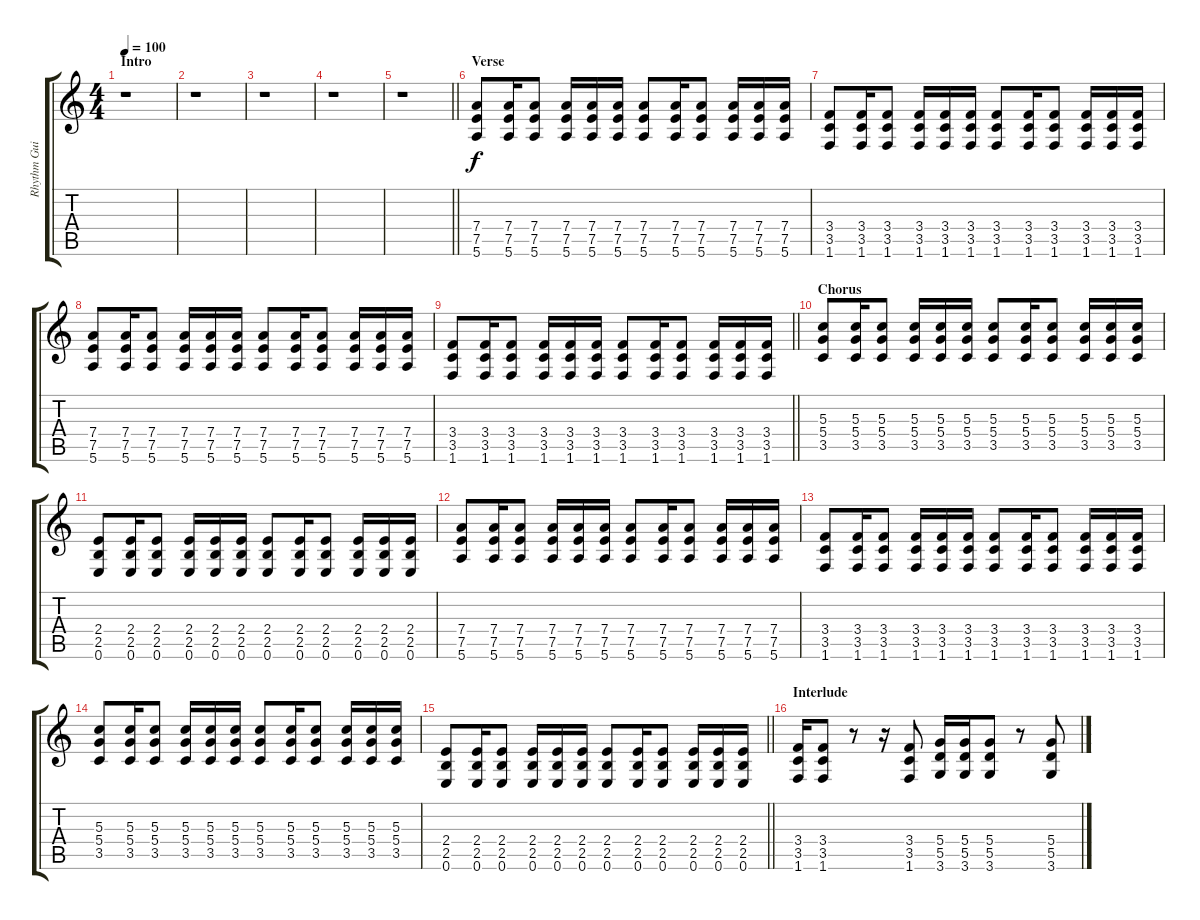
\track ("Rhythm Guitar" "Rhythm Gui") {instrument overdrivenguitar}
\staff {score tabs}
\tuning (E4 B3 G3 D3 A2 E2) {hide}
\ts (4 4)
\section ("" "Intro")
\tempo 100
\clef g2
\ks c
r.1{dy f instrument overdrivenguitar} |
r.1 |
r.1 |
r.1 |
\barLineRight lightlight
r.1 |
\section ("" "Verse")
(7.4 7.5 5.6).8 (7.4 7.5 5.6).16 (7.4 7.5 5.6).8 (7.4 7.5 5.6).16 (7.4 7.5 5.6).16 (7.4 7.5 5.6).16 (7.4 7.5 5.6).8 (7.4 7.5 5.6).16 (7.4 7.5 5.6).8 (7.4 7.5 5.6).16 (7.4 7.5 5.6).16 (7.4 7.5 5.6).16 |
(3.4 3.5 1.6).8 (3.4 3.5 1.6).16 (3.4 3.5 1.6).8 (3.4 3.5 1.6).16 (3.4 3.5 1.6).16 (3.4 3.5 1.6).16 (3.4 3.5 1.6).8 (3.4 3.5 1.6).16 (3.4 3.5 1.6).8 (3.4 3.5 1.6).16 (3.4 3.5 1.6).16 (3.4 3.5 1.6).16 |
(7.4 7.5 5.6).8 (7.4 7.5 5.6).16 (7.4 7.5 5.6).8 (7.4 7.5 5.6).16 (7.4 7.5 5.6).16 (7.4 7.5 5.6).16 (7.4 7.5 5.6).8 (7.4 7.5 5.6).16 (7.4 7.5 5.6).8 (7.4 7.5 5.6).16 (7.4 7.5 5.6).16 (7.4 7.5 5.6).16 |
\barLineRight lightlight
(3.4 3.5 1.6).8 (3.4 3.5 1.6).16 (3.4 3.5 1.6).8 (3.4 3.5 1.6).16 (3.4 3.5 1.6).16 (3.4 3.5 1.6).16 (3.4 3.5 1.6).8 (3.4 3.5 1.6).16 (3.4 3.5 1.6).8 (3.4 3.5 1.6).16 (3.4 3.5 1.6).16 (3.4 3.5 1.6).16 |
\section ("" "Chorus")
(5.3 5.4 3.5).8 (5.3 5.4 3.5).16 (5.3 5.4 3.5).8 (5.3 5.4 3.5).16 (5.3 5.4 3.5).16 (5.3 5.4 3.5).16 (5.3 5.4 3.5).8 (5.3 5.4 3.5).16 (5.3 5.4 3.5).8 (5.3 5.4 3.5).16 (5.3 5.4 3.5).16 (5.3 5.4 3.5).16 |
(2.4 2.5 0.6).8 (2.4 2.5 0.6).16 (2.4 2.5 0.6).8 (2.4 2.5 0.6).16 (2.4 2.5 0.6).16 (2.4 2.5 0.6).16 (2.4 2.5 0.6).8 (2.4 2.5 0.6).16 (2.4 2.5 0.6).8 (2.4 2.5 0.6).16 (2.4 2.5 0.6).16 (2.4 2.5 0.6).16 |
(7.4 7.5 5.6).8 (7.4 7.5 5.6).16 (7.4 7.5 5.6).8 (7.4 7.5 5.6).16 (7.4 7.5 5.6).16 (7.4 7.5 5.6).16 (7.4 7.5 5.6).8 (7.4 7.5 5.6).16 (7.4 7.5 5.6).8 (7.4 7.5 5.6).16 (7.4 7.5 5.6).16 (7.4 7.5 5.6).16 |
(3.4 3.5 1.6).8 (3.4 3.5 1.6).16 (3.4 3.5 1.6).8 (3.4 3.5 1.6).16 (3.4 3.5 1.6).16 (3.4 3.5 1.6).16 (3.4 3.5 1.6).8 (3.4 3.5 1.6).16 (3.4 3.5 1.6).8 (3.4 3.5 1.6).16 (3.4 3.5 1.6).16 (3.4 3.5 1.6).16 |
(5.3 5.4 3.5).8 (5.3 5.4 3.5).16 (5.3 5.4 3.5).8 (5.3 5.4 3.5).16 (5.3 5.4 3.5).16 (5.3 5.4 3.5).16 (5.3 5.4 3.5).8 (5.3 5.4 3.5).16 (5.3 5.4 3.5).8 (5.3 5.4 3.5).16 (5.3 5.4 3.5).16 (5.3 5.4 3.5).16 |
\barLineRight lightlight
(2.4 2.5 0.6).8 (2.4 2.5 0.6).16 (2.4 2.5 0.6).8 (2.4 2.5 0.6).16 (2.4 2.5 0.6).16 (2.4 2.5 0.6).16 (2.4 2.5 0.6).8 (2.4 2.5 0.6).16 (2.4 2.5 0.6).8 (2.4 2.5 0.6).16 (2.4 2.5 0.6).16 (2.4 2.5 0.6).16 |
\section ("" "Interlude")
(3.4 3.5 1.6).16 (3.4 3.5 1.6).8 r.8 r.16 (3.4 3.5 1.6).8 (5.4 5.5 3.6).16 (5.4 5.5 3.6).16 (5.4 5.5 3.6).8 r.8 (5.4 5.5 3.6).8
